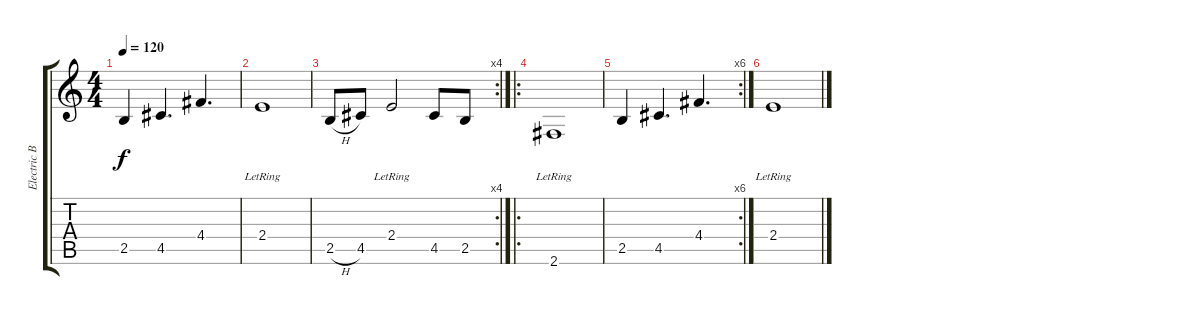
\track ("Electric Bass" "Electric B") {instrument electricguitarmuted}
\staff {score tabs}
\tuning (E4 B3 G3 D3 A2 E2) {hide}
\ts (4 4)
\tempo 120
\clef g2
\ks c
2.5.4{dy f} 4.5.4{d} 4.4.4{d} |
2.4{lr}.1 |
\rc 4
2.5{h}.8 4.5.8 2.4{lr}.2 4.5.8 2.5.8 |
\ro
2.6{lr}.1 |
\rc 6
2.5.4 4.5.4{d} 4.4.4{d} |
2.4{lr}.1
